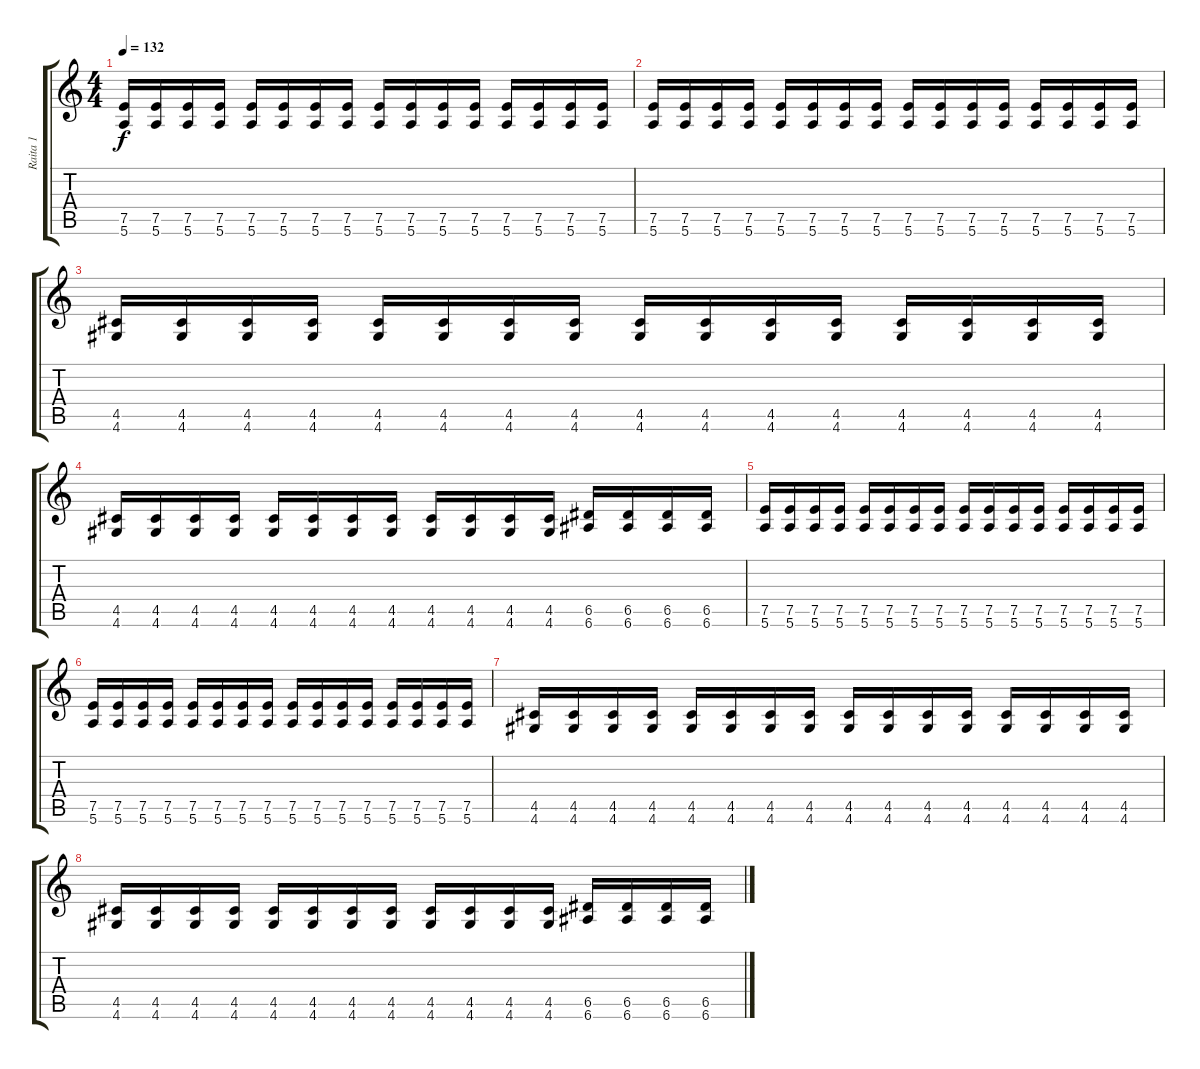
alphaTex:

\track ("Raita 1" "Raita 1") {instrument distortionguitar}
\staff {score tabs}
\tuning (E4 B3 G3 D3 A2 E2) {hide}
\ts (4 4)
\tempo 132
\clef g2
\ks c
(7.5 5.6).16{dy f} (7.5 5.6).16 (7.5 5.6).16 (7.5 5.6).16 (7.5 5.6).16 (7.5 5.6).16 (7.5 5.6).16 (7.5 5.6).16 (7.5 5.6).16 (7.5 5.6).16 (7.5 5.6).16 (7.5 5.6).16 (7.5 5.6).16 (7.5 5.6).16 (7.5 5.6).16 (7.5 5.6).16 |
(7.5 5.6).16 (7.5 5.6).16 (7.5 5.6).16 (7.5 5.6).16 (7.5 5.6).16 (7.5 5.6).16 (7.5 5.6).16 (7.5 5.6).16 (7.5 5.6).16 (7.5 5.6).16 (7.5 5.6).16 (7.5 5.6).16 (7.5 5.6).16 (7.5 5.6).16 (7.5 5.6).16 (7.5 5.6).16 |
(4.5 4.6).16 (4.5 4.6).16 (4.5 4.6).16 (4.5 4.6).16 (4.5 4.6).16 (4.5 4.6).16 (4.5 4.6).16 (4.5 4.6).16 (4.5 4.6).16 (4.5 4.6).16 (4.5 4.6).16 (4.5 4.6).16 (4.5 4.6).16 (4.5 4.6).16 (4.5 4.6).16 (4.5 4.6).16 |
(4.5 4.6).16 (4.5 4.6).16 (4.5 4.6).16 (4.5 4.6).16 (4.5 4.6).16 (4.5 4.6).16 (4.5 4.6).16 (4.5 4.6).16 (4.5 4.6).16 (4.5 4.6).16 (4.5 4.6).16 (4.5 4.6).16 (6.5 6.6).16 (6.5 6.6).16 (6.5 6.6).16 (6.5 6.6).16 |
(7.5 5.6).16 (7.5 5.6).16 (7.5 5.6).16 (7.5 5.6).16 (7.5 5.6).16 (7.5 5.6).16 (7.5 5.6).16 (7.5 5.6).16 (7.5 5.6).16 (7.5 5.6).16 (7.5 5.6).16 (7.5 5.6).16 (7.5 5.6).16 (7.5 5.6).16 (7.5 5.6).16 (7.5 5.6).16 |
(7.5 5.6).16 (7.5 5.6).16 (7.5 5.6).16 (7.5 5.6).16 (7.5 5.6).16 (7.5 5.6).16 (7.5 5.6).16 (7.5 5.6).16 (7.5 5.6).16 (7.5 5.6).16 (7.5 5.6).16 (7.5 5.6).16 (7.5 5.6).16 (7.5 5.6).16 (7.5 5.6).16 (7.5 5.6).16 |
(4.5 4.6).16 (4.5 4.6).16 (4.5 4.6).16 (4.5 4.6).16 (4.5 4.6).16 (4.5 4.6).16 (4.5 4.6).16 (4.5 4.6).16 (4.5 4.6).16 (4.5 4.6).16 (4.5 4.6).16 (4.5 4.6).16 (4.5 4.6).16 (4.5 4.6).16 (4.5 4.6).16 (4.5 4.6).16 |
(4.5 4.6).16 (4.5 4.6).16 (4.5 4.6).16 (4.5 4.6).16 (4.5 4.6).16 (4.5 4.6).16 (4.5 4.6).16 (4.5 4.6).16 (4.5 4.6).16 (4.5 4.6).16 (4.5 4.6).16 (4.5 4.6).16 (6.5 6.6).16 (6.5 6.6).16 (6.5 6.6).16 (6.5 6.6).16
